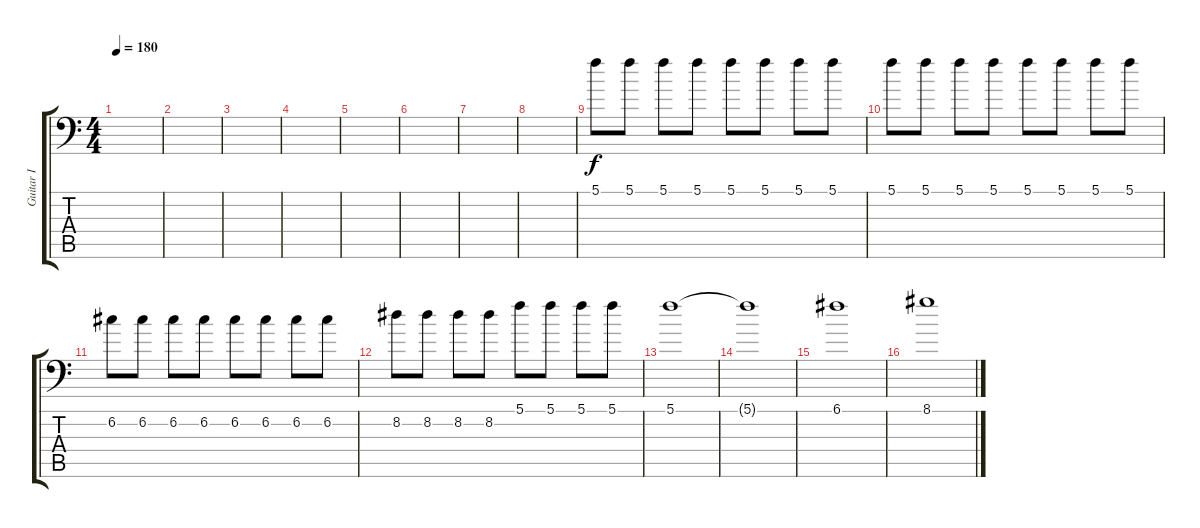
\track ("Guitar I" "Guitar I") {instrument distortionguitar}
\staff {score tabs}
\tuning (C4 G3 Eb3 Bb2 F2 Bb1) {hide}
\ts (4 4)
\tempo 180
\clef f4
\ks c
|
|
|
|
|
|
|
|
5.1.8 5.1.8 5.1.8 5.1.8 5.1.8 5.1.8 5.1.8 5.1.8 |
5.1.8 5.1.8 5.1.8 5.1.8 5.1.8 5.1.8 5.1.8 5.1.8 |
6.2.8 6.2.8 6.2.8 6.2.8 6.2.8 6.2.8 6.2.8 6.2.8 |
8.2.8 8.2.8 8.2.8 8.2.8 5.1.8 5.1.8 5.1.8 5.1.8 |
5.1.1 |
5.1{t}.1 |
6.1.1 |
8.1.1
